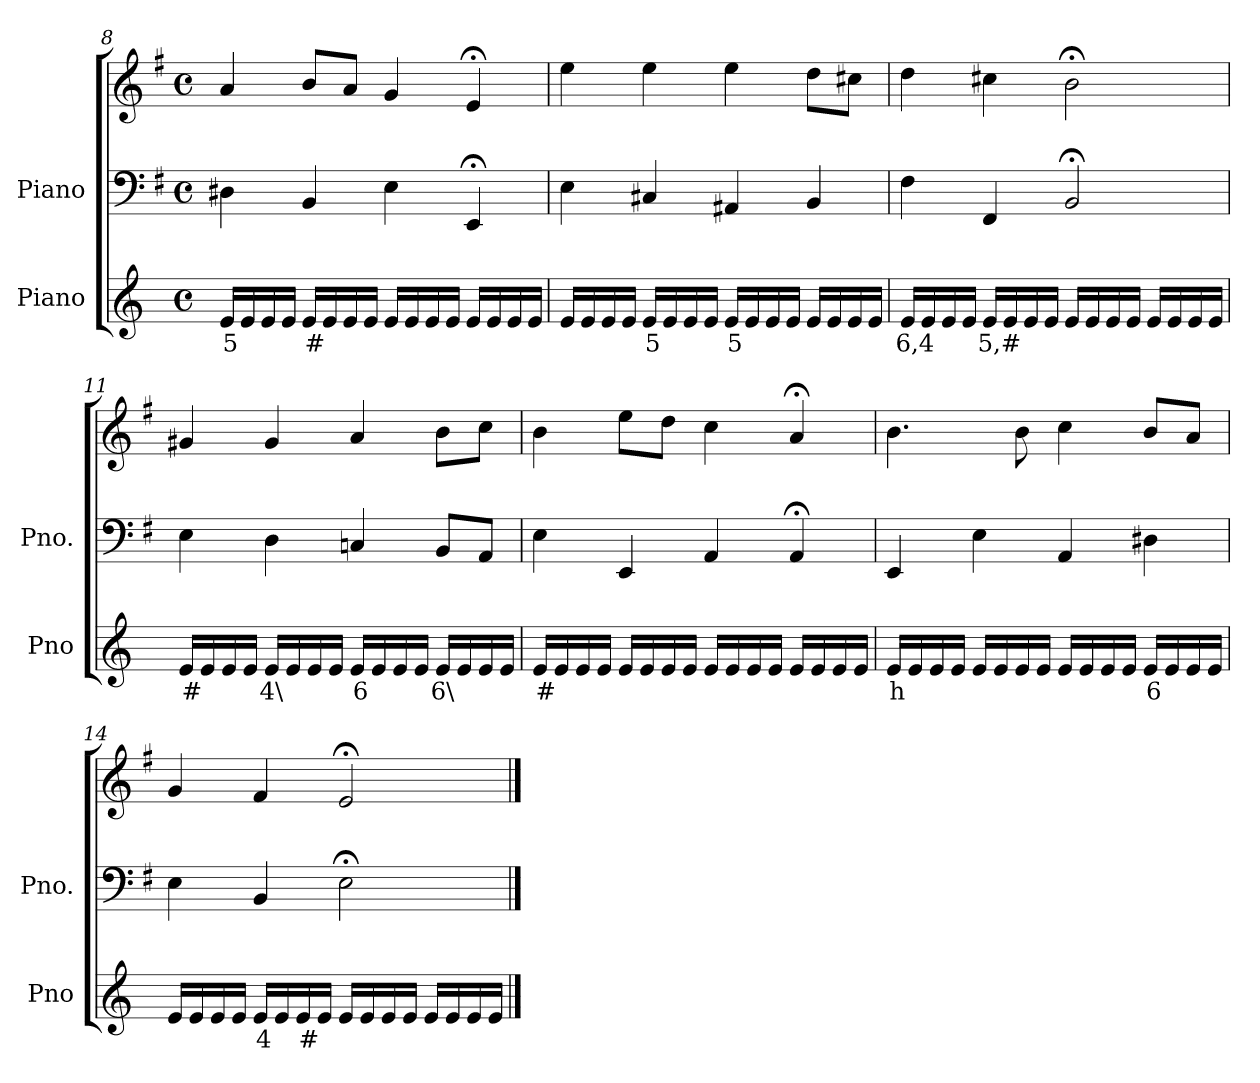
**kern	**text	**kern	**kern
*part2	*part2	*part1	*part1
*staff3	*staff3	*staff2	*staff1
*I"Piano	*	*I"Piano	*
*I'Pno	*	*I'Pno.	*
*clefG2	*	*clefF4	*clefG2
*k[]	*	*k[f#]	*k[f#]
*M4/4	*	*M4/4	*M4/4
*met(c)	*	*met(c)	*met(c)
=8	=8	=8	=8
!	!LO:LY:b	!	!
16e/LL	5	4D#X\	4a/
16e/	.	.	.
16e/	.	.	.
16e/JJ	.	.	.
!	!LO:LY:b	!	!
16e/LL	#	4BB/	8b/L
16e/	.	.	.
16e/	.	.	8a/J
16e/JJ	.	.	.
16e/LL	.	4E\	4g/
16e/	.	.	.
16e/	.	.	.
16e/JJ	.	.	.
16e/LL	.	4EE;</	4e;</
16e/	.	.	.
16e/	.	.	.
16e/JJ	.	.	.
=9	=9	=9	=9
16e/LL	.	4E\	4ee\
16e/	.	.	.
16e/	.	.	.
16e/JJ	.	.	.
!	!LO:LY:b	!	!
16e/LL	5	4C#X/	4ee\
16e/	.	.	.
16e/	.	.	.
16e/JJ	.	.	.
!	!LO:LY:b	!	!
16e/LL	5	4AA#X/	4ee\
16e/	.	.	.
16e/	.	.	.
16e/JJ	.	.	.
16e/LL	.	4BB/	8dd\L
16e/	.	.	.
16e/	.	.	8cc#X\J
16e/JJ	.	.	.
=10	=10	=10	=10
!	!LO:LY:b	!	!
16e/LL	6,4	4F#\	4dd\
16e/	.	.	.
16e/	.	.	.
16e/JJ	.	.	.
!	!LO:LY:b	!	!
16e/LL	5,#	4FF#/	4cc#X\
16e/	.	.	.
16e/	.	.	.
16e/JJ	.	.	.
16e/LL	.	2BB;</	2b;<\
16e/	.	.	.
16e/	.	.	.
16e/JJ	.	.	.
16e/LL	.	.	.
16e/	.	.	.
16e/	.	.	.
16e/JJ	.	.	.
=11	=11	=11	=11
!	!LO:LY:b	!	!
16e/LL	#	4E\	4g#X/
16e/	.	.	.
16e/	.	.	.
16e/JJ	.	.	.
!	!LO:LY:b	!	!
16e/LL	4\	4D\	4g#/
16e/	.	.	.
16e/	.	.	.
16e/JJ	.	.	.
!	!LO:LY:b	!	!
16e/LL	6	4Cn/	4a/
16e/	.	.	.
16e/	.	.	.
16e/JJ	.	.	.
!	!LO:LY:b	!	!
16e/LL	6\	8BB/L	8b\L
16e/	.	.	.
16e/	.	8AA/J	8cc\J
16e/JJ	.	.	.
=12	=12	=12	=12
!	!LO:LY:b	!	!
16e/LL	#	4E\	4b\
16e/	.	.	.
16e/	.	.	.
16e/JJ	.	.	.
16e/LL	.	4EE/	8ee\L
16e/	.	.	.
16e/	.	.	8dd\J
16e/JJ	.	.	.
16e/LL	.	4AA/	4cc\
16e/	.	.	.
16e/	.	.	.
16e/JJ	.	.	.
16e/LL	.	4AA;</	4a;</
16e/	.	.	.
16e/	.	.	.
16e/JJ	.	.	.
=13	=13	=13	=13
!	!LO:LY:b	!	!
16e/LL	h	4EE/	4.b\
16e/	.	.	.
16e/	.	.	.
16e/JJ	.	.	.
16e/LL	.	4E\	.
16e/	.	.	.
16e/	.	.	8b\
16e/JJ	.	.	.
16e/LL	.	4AA/	4cc\
16e/	.	.	.
16e/	.	.	.
16e/JJ	.	.	.
!	!LO:LY:b	!	!
16e/LL	6	4D#X\	8b/L
16e/	.	.	.
16e/	.	.	8a/J
16e/JJ	.	.	.
=14	=14	=14	=14
16e/LL	.	4E\	4g/
16e/	.	.	.
16e/	.	.	.
16e/JJ	.	.	.
!	!LO:LY:b	!	!
16e/LL	4	4BB/	4f#/
16e/	.	.	.
!	!LO:LY:b	!	!
16e/	#	.	.
16e/JJ	.	.	.
16e/LL	.	2E;<\	2e;</
16e/	.	.	.
16e/	.	.	.
16e/JJ	.	.	.
16e/LL	.	.	.
16e/	.	.	.
16e/	.	.	.
16e/JJ	.	.	.
==	==	==	==
*-	*-	*-	*-
